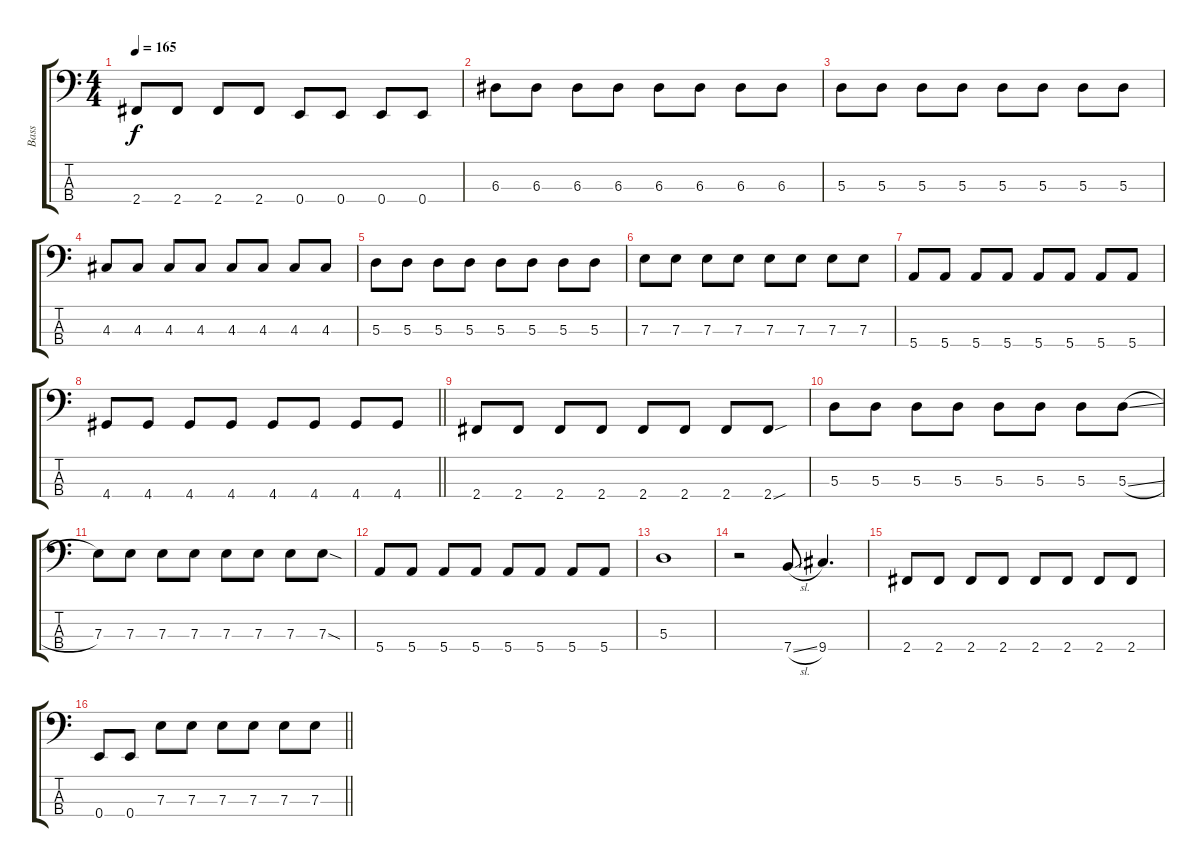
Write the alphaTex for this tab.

\track ("Bass" "Bass") {instrument electricbasspick}
\staff {score tabs}
\tuning (G2 D2 A1 E1) {hide}
\ts (4 4)
\tempo 165
\clef f4
\ks c
2.4.8{dy f} 2.4.8 2.4.8 2.4.8 0.4.8 0.4.8 0.4.8 0.4.8 |
6.3.8 6.3.8 6.3.8 6.3.8 6.3.8 6.3.8 6.3.8 6.3.8 |
5.3.8 5.3.8 5.3.8 5.3.8 5.3.8 5.3.8 5.3.8 5.3.8 |
4.3.8 4.3.8 4.3.8 4.3.8 4.3.8 4.3.8 4.3.8 4.3.8 |
5.3.8 5.3.8 5.3.8 5.3.8 5.3.8 5.3.8 5.3.8 5.3.8 |
7.3.8 7.3.8 7.3.8 7.3.8 7.3.8 7.3.8 7.3.8 7.3.8 |
5.4.8 5.4.8 5.4.8 5.4.8 5.4.8 5.4.8 5.4.8 5.4.8 |
\barLineRight lightlight
4.4.8 4.4.8 4.4.8 4.4.8 4.4.8 4.4.8 4.4.8 4.4.8 |
2.4.8 2.4.8 2.4.8 2.4.8 2.4.8 2.4.8 2.4.8 2.4{sou}.8 |
5.3.8 5.3.8 5.3.8 5.3.8 5.3.8 5.3.8 5.3.8 5.3{sl}.8 |
7.3.8 7.3.8 7.3.8 7.3.8 7.3.8 7.3.8 7.3.8 7.3{sod}.8 |
5.4.8 5.4.8 5.4.8 5.4.8 5.4.8 5.4.8 5.4.8 5.4.8 |
5.3.1{volume 0} |
r.2{volume 13} 7.4{sl}.8 9.4.4{d} |
2.4.8{volume 13} 2.4.8 2.4.8 2.4.8 2.4.8 2.4.8 2.4.8 2.4.8 |
\barLineRight lightlight
0.4.8 0.4.8 7.3.8 7.3.8 7.3.8 7.3.8 7.3.8 7.3.8
